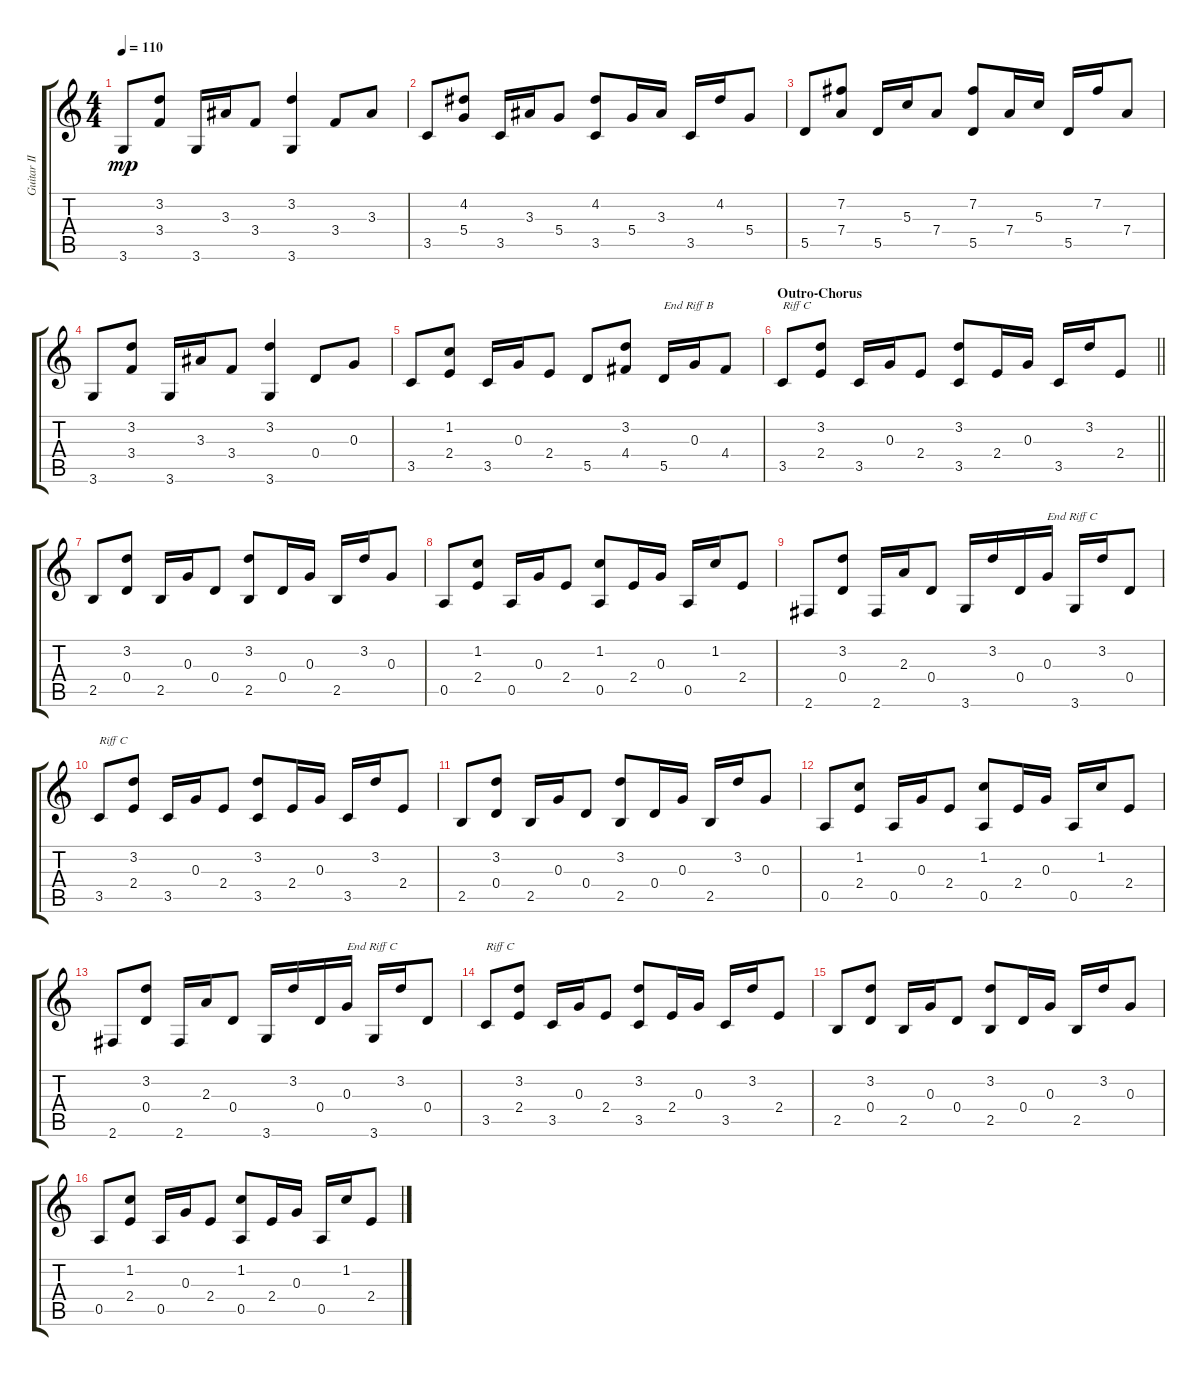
\track ("Guitar II" "Guitar II") {instrument acousticguitarnylon}
\staff {score tabs}
\tuning (E4 B3 G3 D3 A2 E2) {hide}
\ts (4 4)
\tempo 110
\clef g2
\ks c
3.6.8{dy mp} (3.2 3.4).8 3.6.16 3.3.16 3.4.8 (3.2 3.6).4 3.4.8 3.3.8 |
3.5.8 (4.2 5.4).8 3.5.16 3.3.16 5.4.8 (4.2 3.5).8 5.4.16 3.3.16 3.5.16 4.2.16 5.4.8 |
5.5.8 (7.2 7.4).8 5.5.16 5.3.16 7.4.8 (7.2 5.5).8 7.4.16 5.3.16 5.5.16 7.2.16 7.4.8 |
3.6.8 (3.2 3.4).8 3.6.16 3.3.16 3.4.8 (3.2 3.6).4 0.4.8 0.3.8 |
3.5.8 (1.2 2.4).8 3.5.16 0.3.16 2.4.8 5.5.8 (3.2 4.4).8 5.5.16{txt "End Riff B"} 0.3.16 4.4.8 |
\section ("" "Outro-Chorus")
\barLineRight lightlight
3.5.8{txt "Riff C"} (3.2 2.4).8 3.5.16 0.3.16 2.4.8 (3.2 3.5).8 2.4.16 0.3.16 3.5.16 3.2.16 2.4.8 |
2.5.8 (3.2 0.4).8 2.5.16 0.3.16 0.4.8 (3.2 2.5).8 0.4.16 0.3.16 2.5.16 3.2.16 0.3.8 |
0.5.8 (1.2 2.4).8 0.5.16 0.3.16 2.4.8 (1.2 0.5).8 2.4.16 0.3.16 0.5.16 1.2.16 2.4.8 |
2.6.8 (3.2 0.4).8 2.6.16 2.3.16 0.4.8 3.6.16 3.2.16 0.4.16{txt "         End Riff C"} 0.3.16 3.6.16 3.2.16 0.4.8 |
3.5.8{txt "Riff C"} (3.2 2.4).8 3.5.16 0.3.16 2.4.8 (3.2 3.5).8 2.4.16 0.3.16 3.5.16 3.2.16 2.4.8 |
2.5.8 (3.2 0.4).8 2.5.16 0.3.16 0.4.8 (3.2 2.5).8 0.4.16 0.3.16 2.5.16 3.2.16 0.3.8 |
0.5.8 (1.2 2.4).8 0.5.16 0.3.16 2.4.8 (1.2 0.5).8 2.4.16 0.3.16 0.5.16 1.2.16 2.4.8 |
2.6.8 (3.2 0.4).8 2.6.16 2.3.16 0.4.8 3.6.16 3.2.16 0.4.16{txt "         End Riff C"} 0.3.16 3.6.16 3.2.16 0.4.8 |
3.5.8{txt "Riff C"} (3.2 2.4).8 3.5.16 0.3.16 2.4.8 (3.2 3.5).8 2.4.16 0.3.16 3.5.16 3.2.16 2.4.8 |
2.5.8 (3.2 0.4).8 2.5.16 0.3.16 0.4.8 (3.2 2.5).8 0.4.16 0.3.16 2.5.16 3.2.16 0.3.8 |
0.5.8 (1.2 2.4).8 0.5.16 0.3.16 2.4.8 (1.2 0.5).8 2.4.16 0.3.16 0.5.16 1.2.16 2.4.8
